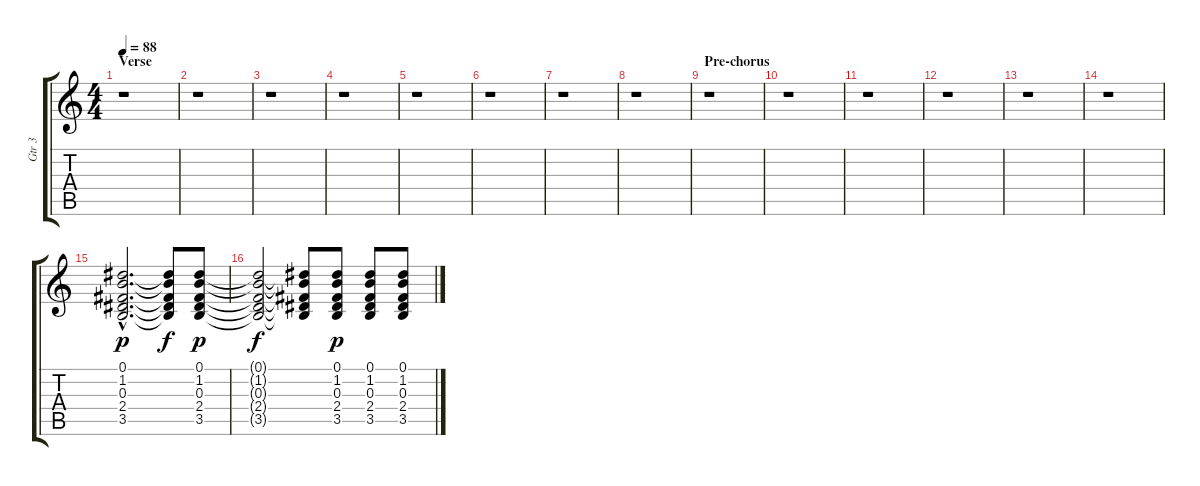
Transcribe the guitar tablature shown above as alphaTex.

\track ("Gtr 3" "Gtr 3") {instrument overdrivenguitar}
\staff {score tabs}
\tuning (Eb4 Bb3 Gb3 Db3 Ab2 Eb2) {hide}
\ts (4 4)
\section ("" "Verse")
\tempo 88
\clef g2
\ks c
r.1{dy mp} |
r.1 |
r.1 |
r.1 |
r.1 |
r.1 |
r.1 |
r.1 |
\section ("" "Pre-chorus")
r.1 |
r.1 |
r.1 |
r.1 |
r.1 |
r.1 |
(0.1{hac} 1.2{hac} 0.3{hac} 2.4{hac} 3.5{hac}).2{d dy p volume 13 instrument overdrivenguitar} (0.1{t} 1.2{t} 0.3{t} 2.4{t} 3.5{t}).8{dy f} (0.1 1.2 0.3 2.4 3.5).8{dy p} |
(0.1{t} 1.2{t} 0.3{t} 2.4{t} 3.5{t}).2{dy f} (0.1{t} 1.2{t} 0.3{t} 2.4{t} 3.5{t}).8 (0.1 1.2 0.3 2.4 3.5).8{dy p} (0.1 1.2 0.3 2.4 3.5).8 (0.1 1.2 0.3 2.4 3.5).8
